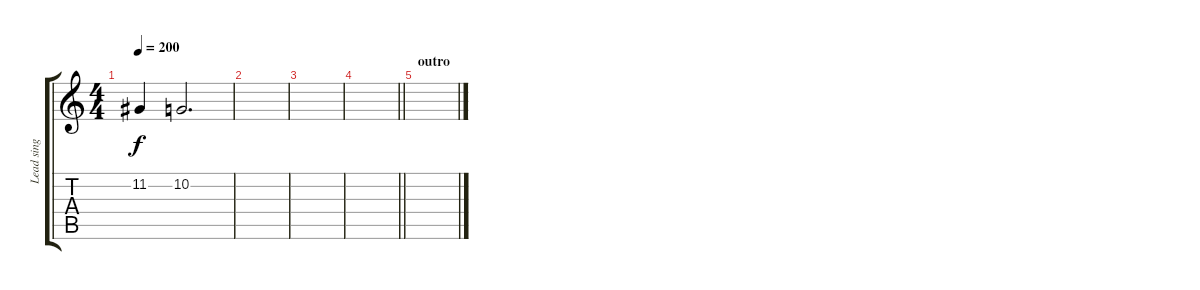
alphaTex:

\track ("Lead sing" "Lead sing") {instrument pad1newage}
\staff {score tabs}
\tuning (D4 A3 F3 C3 G2 C2) {hide}
\ts (4 4)
\tempo 200
\clef g2
\ks c
11.2{t}.4{dy f} 10.2.2{d} |
|
|
\barLineRight lightlight
|
\section ("" "outro")
